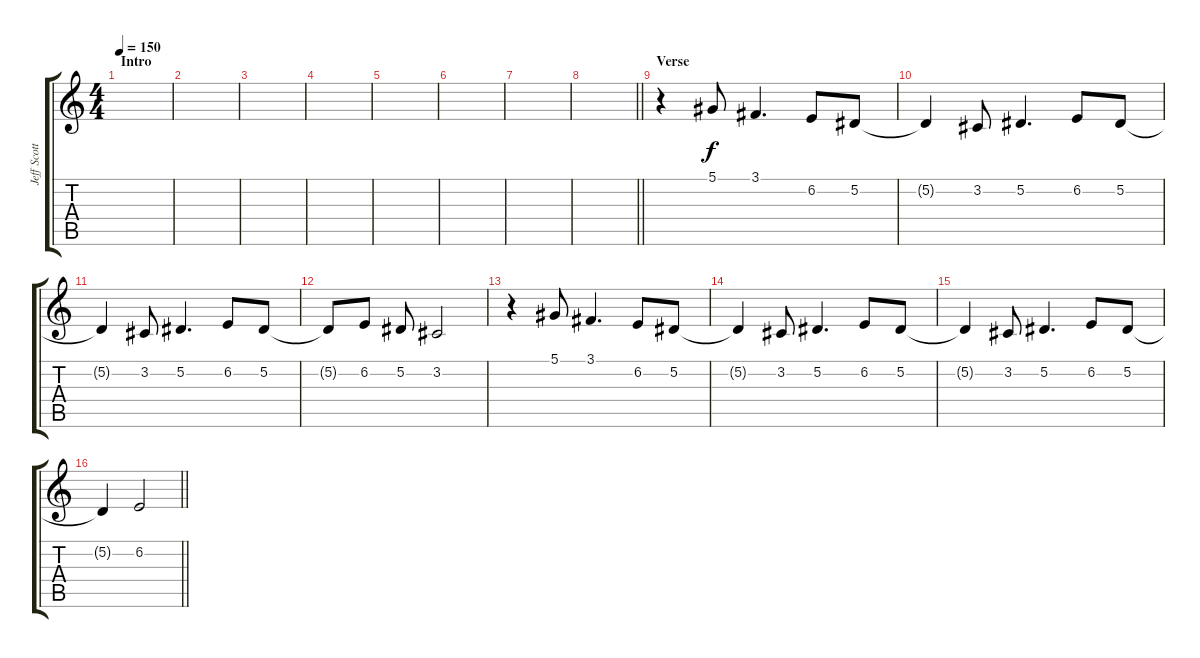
\track ("Jeff Scott Soto" "Jeff Scott") {instrument lead2sawtooth}
\staff {score tabs}
\tuning (Eb4 Bb3 Gb3 Db3 Ab2 Eb2) {hide}
\ts (4 4)
\section ("" "Intro")
\tempo 150
\clef g2
\ks c
|
|
|
|
|
|
|
\barLineRight lightlight
|
\section ("" "Verse")
r.4 5.1.8 3.1.4{d} 6.2.8 5.2.8 |
5.2{t}.4 3.2.8 5.2.4{d} 6.2.8 5.2.8 |
5.2{t}.4 3.2.8 5.2.4{d} 6.2.8 5.2.8 |
5.2{t}.8 6.2.8 5.2.8 3.2.2 |
r.4 5.1.8 3.1.4{d} 6.2.8 5.2.8 |
5.2{t}.4 3.2.8 5.2.4{d} 6.2.8 5.2.8 |
5.2{t}.4 3.2.8 5.2.4{d} 6.2.8 5.2.8 |
\barLineRight lightlight
5.2{t}.4 6.2.2
